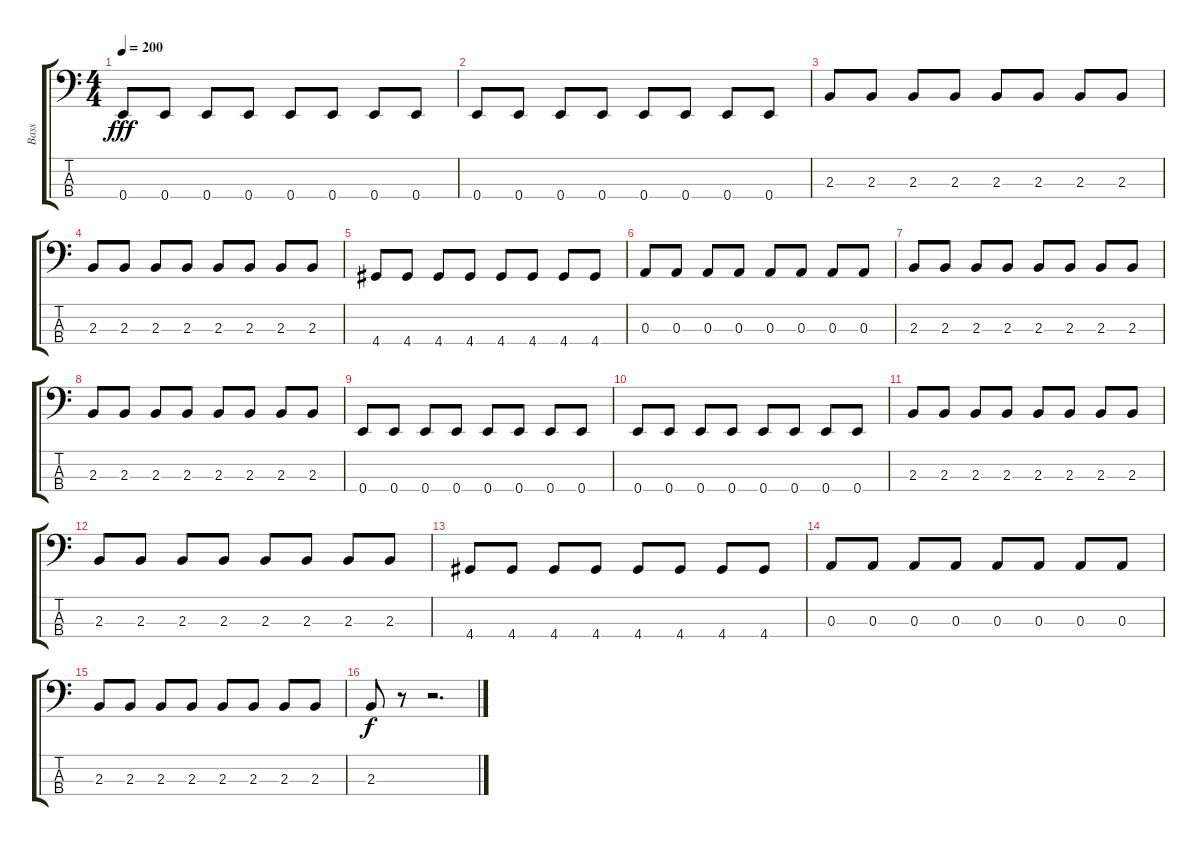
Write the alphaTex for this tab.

\track ("Bass" "Bass") {instrument electricbassfinger}
\staff {score tabs}
\tuning (G2 D2 A1 E1) {hide}
\ts (4 4)
\tempo 200
\clef f4
\ks c
0.4.8{dy fff} 0.4.8 0.4.8 0.4.8 0.4.8 0.4.8 0.4.8 0.4.8 |
0.4.8 0.4.8 0.4.8 0.4.8 0.4.8 0.4.8 0.4.8 0.4.8 |
2.3.8 2.3.8 2.3.8 2.3.8 2.3.8 2.3.8 2.3.8 2.3.8 |
2.3.8 2.3.8 2.3.8 2.3.8 2.3.8 2.3.8 2.3.8 2.3.8 |
4.4.8 4.4.8 4.4.8 4.4.8 4.4.8 4.4.8 4.4.8 4.4.8 |
0.3.8 0.3.8 0.3.8 0.3.8 0.3.8 0.3.8 0.3.8 0.3.8 |
2.3.8 2.3.8 2.3.8 2.3.8 2.3.8 2.3.8 2.3.8 2.3.8 |
2.3.8 2.3.8 2.3.8 2.3.8 2.3.8 2.3.8 2.3.8 2.3.8 |
0.4.8 0.4.8 0.4.8 0.4.8 0.4.8 0.4.8 0.4.8 0.4.8 |
0.4.8 0.4.8 0.4.8 0.4.8 0.4.8 0.4.8 0.4.8 0.4.8 |
2.3.8 2.3.8 2.3.8 2.3.8 2.3.8 2.3.8 2.3.8 2.3.8 |
2.3.8 2.3.8 2.3.8 2.3.8 2.3.8 2.3.8 2.3.8 2.3.8 |
4.4.8 4.4.8 4.4.8 4.4.8 4.4.8 4.4.8 4.4.8 4.4.8 |
0.3.8 0.3.8 0.3.8 0.3.8 0.3.8 0.3.8 0.3.8 0.3.8 |
2.3.8 2.3.8 2.3.8 2.3.8 2.3.8 2.3.8 2.3.8 2.3.8 |
2.3.8{dy f} r.8 r.2{d}
